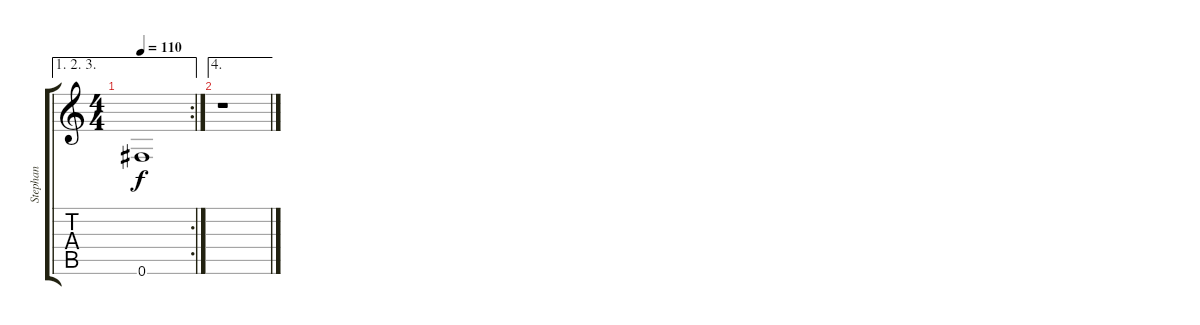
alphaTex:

\track ("Stephan" "Stephan") {instrument electricguitarclean}
\staff {score tabs}
\tuning (C4 C4 Ab3 Eb3 Bb2 Gb2) {hide}
\ae (1 2 3)
\rc 2
\ts (4 4)
\tempo 110
\clef g2
\ks c
0.6{t}.1{dy f} |
\ae 4
r.1
